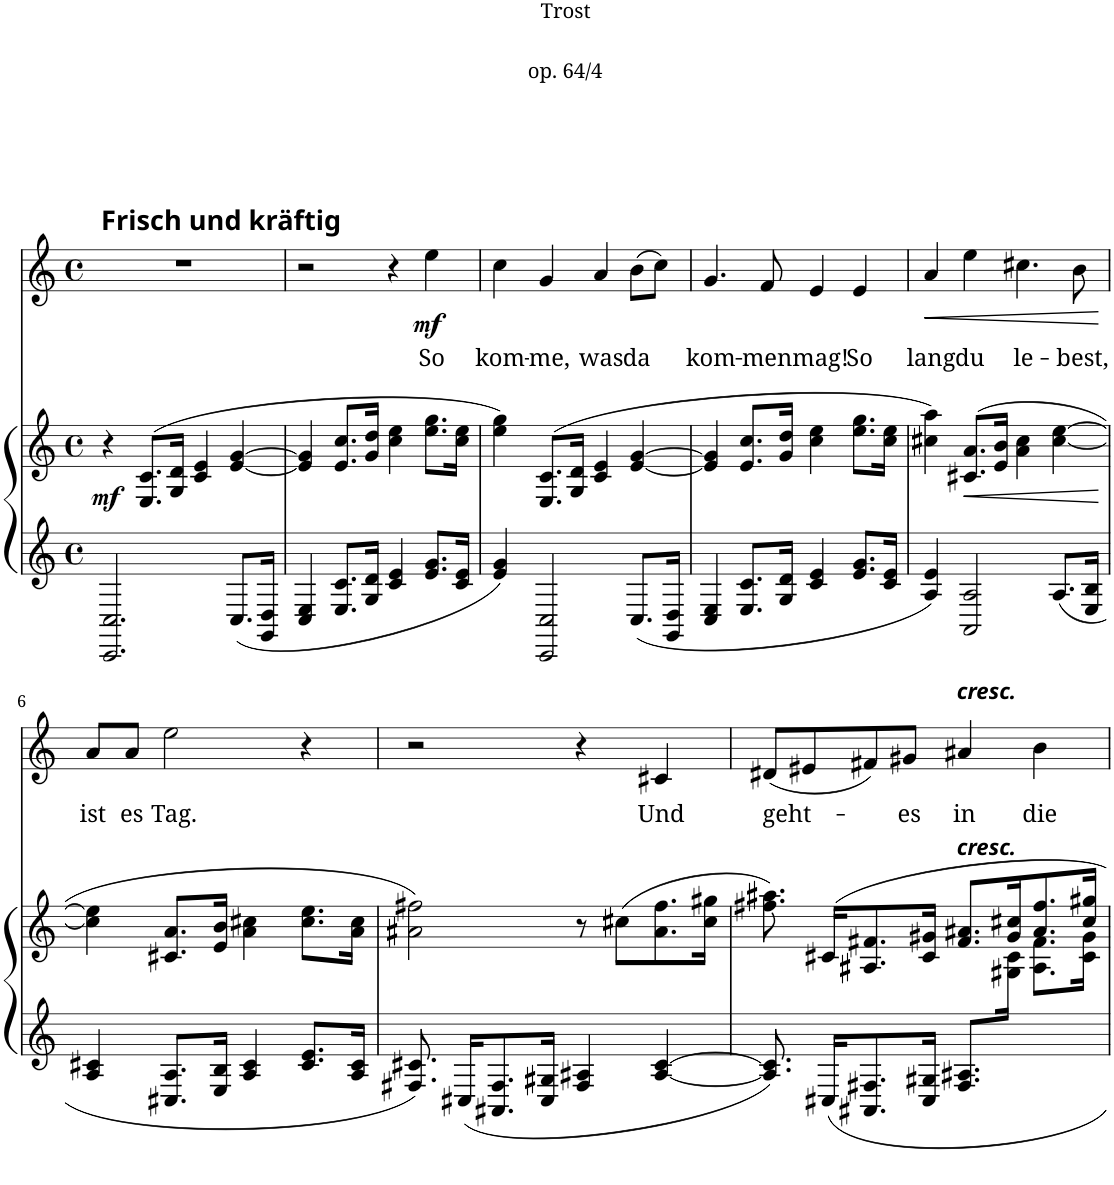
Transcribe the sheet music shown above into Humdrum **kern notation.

**kern	**kern	**dynam	**kern	**text	**dynam
*part2	*part2	*part2	*part1	*part1	*part1
*staff3	*staff2	*staff2/3	*staff1	*staff1	*staff1
*clefG2	*clefG2	*	*clefG2	*	*
*k[]	*k[]	*	*k[]	*	*
*C:	*C:	*	*C:	*	*
*M4/4	*M4/4	*	*M4/4	*	*
*met(c)	*met(c)	*	*met(c)	*	*
=1	=1	=1	=1	=1	=1
!	!	!	!LO:TX:a:B:t=Frisch und kräftig	!	!
!	!	!LO:DY:b	!	!	!
2.CC/ 2.C/	4r	mf	1r	.	.
.	(8.E/ 8.c/L	.	.	.	.
.	16G/ 16d/Jk	.	.	.	.
.	4c/ 4e/	.	.	.	.
8.C/L	[4e/ [4g/	.	.	.	.
16GG/ 16D/Jk	.	.	.	.	.
=2	=2	=2	=2	=2	=2
4C/ 4E/	4e/] 4g/]	.	2r	.	.
8.E/ 8.c/L	8.e/ 8.cc/L	.	.	.	.
16G/ 16d/Jk	16g/ 16dd/Jk	.	.	.	.
4c/ 4e/	4cc\ 4ee\	.	4r	.	.
!	!	!	!	!LO:LY:b	!LO:DY:b
8.e/ 8.g/L	8.ee\ 8.gg\L	.	4ee\	So	mf
16c/ 16e/Jk	16cc\ 16ee\Jk	.	.	.	.
=3	=3	=3	=3	=3	=3
!	!	!	!	!LO:LY:b	!
4e/ 4g/	4ee\ 4gg\)	.	4cc\	kom-	.
!	!	!	!	!LO:LY:b	!
2CC/ 2C/	(8.E/ 8.c/L	.	4g/	-me,	.
.	16G/ 16d/Jk	.	.	.	.
!	!	!	!	!LO:LY:b	!
.	4c/ 4e/	.	4a/	was	.
!	!	!	!	!LO:LY:b	!
8.C/L	[4e/ [4g/	.	(8b\L	da	.
.	.	.	8cc\J)	.	.
16GG/ 16D/Jk	.	.	.	.	.
=4	=4	=4	=4	=4	=4
!	!	!	!	!LO:LY:b	!
4C/ 4E/	4e/] 4g/]	.	4.g/	kom-	.
8.E/ 8.c/L	8.e/ 8.cc/L	.	.	.	.
!	!	!	!	!LO:LY:b	!
.	.	.	8f/	-men	.
16G/ 16d/Jk	16g/ 16dd/Jk	.	.	.	.
!	!	!	!	!LO:LY:b	!
4c/ 4e/	4cc\ 4ee\	.	4e/	mag!	.
!	!	!	!	!LO:LY:b	!
8.e/ 8.g/L	8.ee\ 8.gg\L	.	4e/	So	.
16c/ 16e/Jk	16cc\ 16ee\Jk	.	.	.	.
=5	=5	=5	=5	=5	=5
!	!	!	!	!LO:LY:b	!LO:HP:b
4A/ 4e/	4cc#X\ 4aa\)	.	4a/	lang	<
!	!	!LO:HP:b	!	!LO:LY:b	!
2AA/ 2A/	(8.c#X/ 8.a/L	<	4ee\	du	.
.	16e/ 16b/Jk	.	.	.	.
!	!	!	!	!LO:LY:b	!
.	4a\ 4cc#\	.	4.cc#X\	le-	.
8.A/L	[4cc#\ [4ee\	.	.	.	.
!	!	!	!	!LO:LY:b	!
.	.	.	8b\	-best,	.
16E/ 16B/Jk	.	.	.	.	.
.	.	[	.	.	[
!!LO:LB:g=z
=6	=6	=6	=6	=6	=6
!	!	!	!	!LO:LY:b	!
4A/ 4c#X/	4cc#\] 4ee\]	.	8a/L	ist	.
!	!	!	!	!LO:LY:b	!
.	.	.	8a/J	es	.
!	!	!	!	!LO:LY:b	!
8.C#X/ 8.A/L	8.c#X/ 8.a/L	.	2ee\	Tag.	.
16E/ 16B/Jk	16e/ 16b/Jk	.	.	.	.
4A/ 4c#/	4a\ 4cc#X\	.	.	.	.
8.c#/ 8.e/L	8.cc#\ 8.ee\L	.	4r	.	.
16A/ 16c#/Jk	16a\ 16cc#\Jk	.	.	.	.
=7	=7	=7	=7	=7	=7
8.F#X/ 8.c#X/	2a#X\ 2ff#X\)	.	2r	.	.
16C#X/KL	.	.	.	.	.
8.AA#X/ 8.F#/	.	.	.	.	.
16C#/ 16G#X/Jk	.	.	.	.	.
4F#/ 4A#X/	8r	.	4r	.	.
.	(8cc#X\L	.	.	.	.
!	!	!	!	!LO:LY:b	!
[4A#/ [4c#/	8.a#\ 8.ff#\	.	4c#X/	Und	.
.	16cc#\ 16gg#X\Jk	.	.	.	.
=8	=8	=8	=8	=8	=8
*	*^	*	*	*	*
*	*	*^	*	*	*	*
!	!	!	!	!	!	!LO:LY:b	!
8.A#/] 8.c#/]	8.ff#X\ 8.aa#X\)	2.ryy	8.ryy	.	(8d#X/L	geht-	.
.	.	.	.	.	8e#X/	.	.
*	*	*v	*v	*	*	*	*
16C#X/KL	16c#X/KL	.	.	.	.	.
8.AA#X/ 8.F#X/	8.A#X/ 8.f#X/	.	.	8f#X/)	.	.
!	!	!	!	!	!LO:LY:b	!
.	.	.	.	8g#X/J	-es	.
16C#/ 16G#X/Jk	16c#/ 16g#X/Jk	.	.	.	.	.
!	!	!	!	!LO:TX:a:Bi:t=cresc.	!	!
!	!LO:TX:a:Bi:t=cresc.	!	!	!	!	!
!	!	!	!	!	!LO:LY:b	!
8.F#/ 8.A#X/L	8.f#/ 8.a#X/L	.	.	4a#X/	in	.
*	*	*^	*	*	*	*
16ryy	16g#/ 16cc#X/K	.	16G#X\ 16c#\Jk	.	.	.	.
!	!	!	!	!	!	!LO:LY:b	!
4ryy	8.a#/ 8.ff#/	8.A#\ 8.f#\L	4ryy	.	4b\	die	.
.	16cc#/ 16gg#X/Jk	16c#\ 16g#\Jk	.	.	.	.	.
*	*v	*v	*v	*	*	*	*
=	=	=	=	=	=
*-	*-	*-	*-	*-	*-
